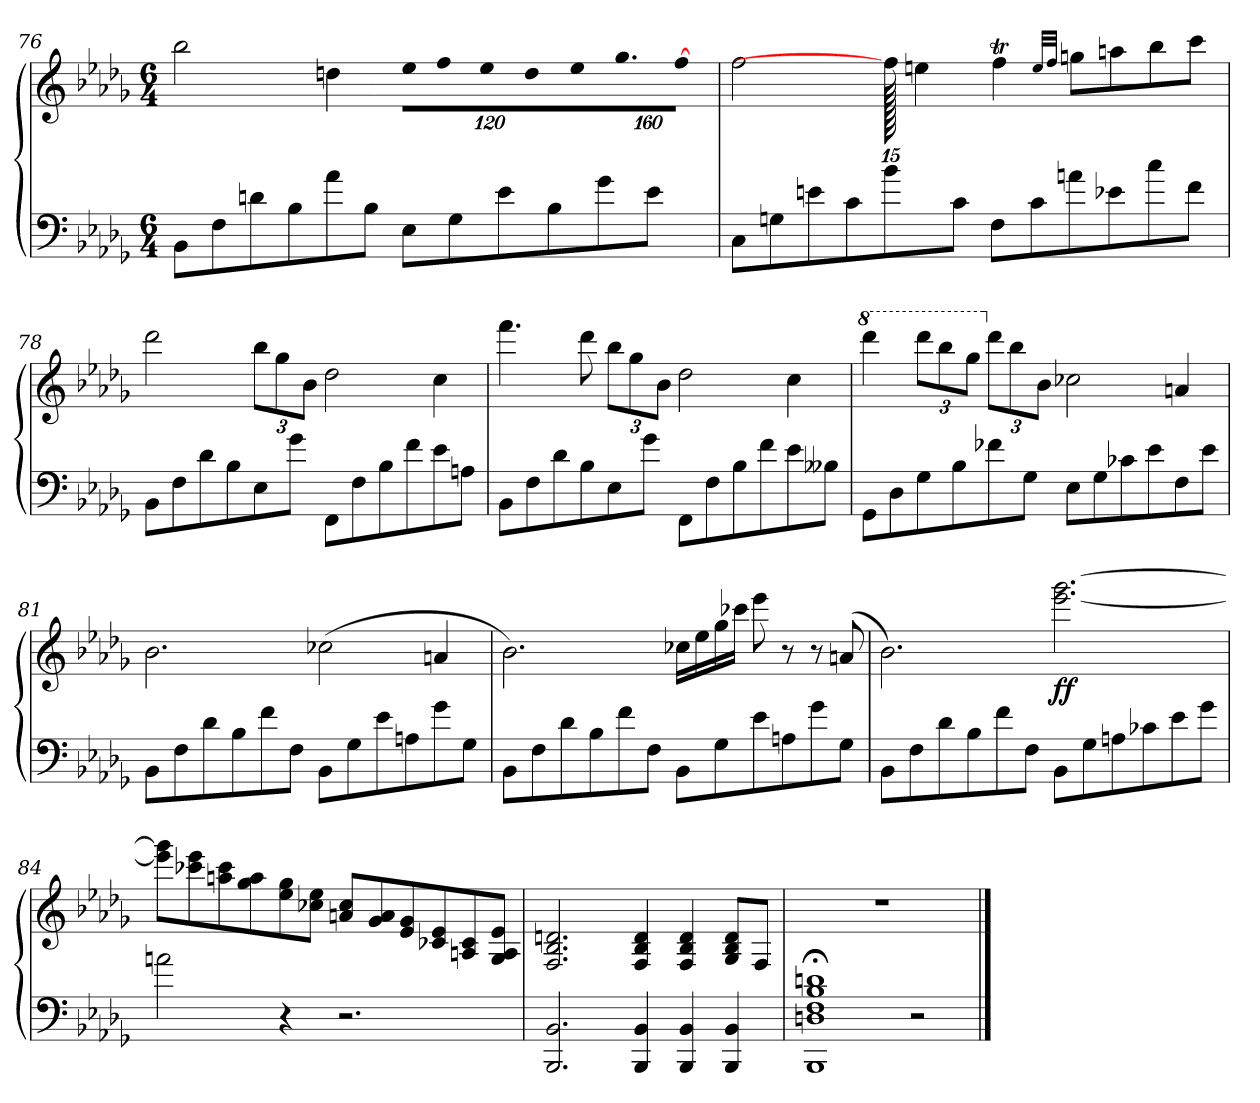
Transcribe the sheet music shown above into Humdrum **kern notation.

**kern	**kern	**dynam
*part1	*part1	*part1
*staff2	*staff1	*staff1/2
*clefF4	*clefG2	*
*k[b-e-a-d-g-]	*k[b-e-a-d-g-]	*
*b-:	*b-:	*
*M6/4	*M6/4	*
=76	=76	=76
8BB-\L	2bb-\	.
8F\	.	.
8dn\	.	.
8B-\	.	.
8a-\	4ddn\	.
8B-\J	.	.
*	*Xbrackettup	*
!	!LO:N:vis=8	!
8E-\L	960%103ee-\L	.
!	!LO:N:vis=8	!
.	960%103ff\	.
8G-\	.	.
!	!LO:N:vis=8	!
.	960%103ee-\	.
8e-\	.	.
!	!LO:N:vis=8	!
.	960%103dd\	.
8B-\	.	.
!	!LO:N:vis=8	!
.	960%103ee-\	.
8g-\	.	.
!	!LO:N:vis=8.	!
.	640%103gg-\	.
8e-\J	.	.
.	[1920%101ff\Jk	.
!!LO:LB:g=z
=77	=77	=77
8C\L	2ff\	.
8Gn\	.	.
8en\	.	.
8c\	.	.
8b-\	960ff\]	.
.	4een\	.
8c\J	.	.
8F\L	.	.
.	4fft\	.
8c\	.	.
8an\	.	.
.	32qee/LLL	.
.	32qff/JJJ	.
.	8ggn\L	.
8e-X\	.	.
.	8aan\	.
8cc\	.	.
.	8bb-\	.
8f\J	.	.
.	8ccc\J	.
960ryy	.	.
=78	=78	=78
8BB-\L	2ddd-\	.
8F\	.	.
8d-\	.	.
8B-\	.	.
8E-\	12bb-\L	.
.	12gg-\	.
8g-\J	.	.
.	12b-\J	.
8FF\L	2dd-\	.
8F\	.	.
8B-\	.	.
8f\	.	.
8e-\	4cc\	.
8An\J	.	.
!!LO:PB:g=z
=79	=79	=79
8BB-\L	4.fff\	.
8F\	.	.
8d-\	.	.
8B-\	8ddd-\	.
8E-\	12bb-\L	.
.	12gg-\	.
8g-\J	.	.
.	12b-\J	.
8FF\L	2dd-\	.
8F\	.	.
8B-\	.	.
8f\	.	.
8e-\	4cc\	.
8B--X\J	.	.
=80	=80	=80
*	*8va	*
8GG-\L	4dddd-\	.
8D-\	.	.
8G-\	12dddd-\L	.
.	12bbb-\	.
8B-\	.	.
.	12ggg-\J	.
*	*X8va	*
8f-X\	12ddd-\L	.
.	12bb-\	.
8G-\J	.	.
.	12b-\J	.
8E-\L	2cc-X\	.
8G-\	.	.
8c-X\	.	.
8e-\	.	.
8F\	4an/	.
8e-\J	.	.
!!LO:LB:g=z
=81	=81	=81
8BB-\L	2.b-\	.
8F\	.	.
8d-\	.	.
8B-\	.	.
8f\	.	.
8F\J	.	.
8BB-\L	(>2cc-X\	.
8G-\	.	.
8e-\	.	.
8An\	.	.
8g-\	4an/	.
8G-\J	.	.
=82	=82	=82
8BB-\L	2.b-\)	.
8F\	.	.
8d-\	.	.
8B-\	.	.
8f\	.	.
8F\J	.	.
8BB-\L	16cc-X\LL	.
.	16ee-\	.
8G-\	16gg-\	.
.	16ccc-X\JJ	.
8e-\	8eee-\	.
8An\	8r	.
8g-\	8r	.
8G-\J	(>8an/	.
!!LO:LB:g=z
=83	=83	=83
8BB-\L	2.b-\)	.
8F\	.	.
8d-\	.	.
8B-\	.	.
8f\	.	.
8F\J	.	.
!	!	!LO:DY:b
8BB-\L	[2.eee-\ [2.ggg-\	ff
8G-\	.	.
8An\	.	.
8c-X\	.	.
8e-\	.	.
8g-\J	.	.
=84	=84	=84
2an\	8eee-\] 8ggg-\]L	.
.	8ccc-X\ 8eee-\	.
.	8aan\ 8ccc-\	.
.	8gg-\ 8aa\	.
4r	8ee-\ 8gg-\	.
.	8cc-X\ 8ee-\J	.
2.r	8an/ 8cc-/L	.
.	8g-/ 8a/	.
.	8e-/ 8g-/	.
.	8c-X/ 8e-/	.
.	8An/ 8c-/	.
.	8G-/ 8A/ 8e-/J	.
!!LO:LB:g=z
=85	=85	=85
2.BBB-/ 2.BB-/	2.F/ 2.B-/ 2.dn/	.
4BBB-/ 4BB-/	4F/ 4B-/ 4d/	.
4BBB-/ 4BB-/	4F/ 4B-/ 4d/	.
4BBB-/ 4BB-/	8G-/ 8B-/ 8d/L	.
.	8F/J	.
=86	=86	=86
1BBB-;< 1Dn;< 1F;< 1B-;< 1dn;<	1.r	.
2r	.	.
==	==	==
*-	*-	*-
